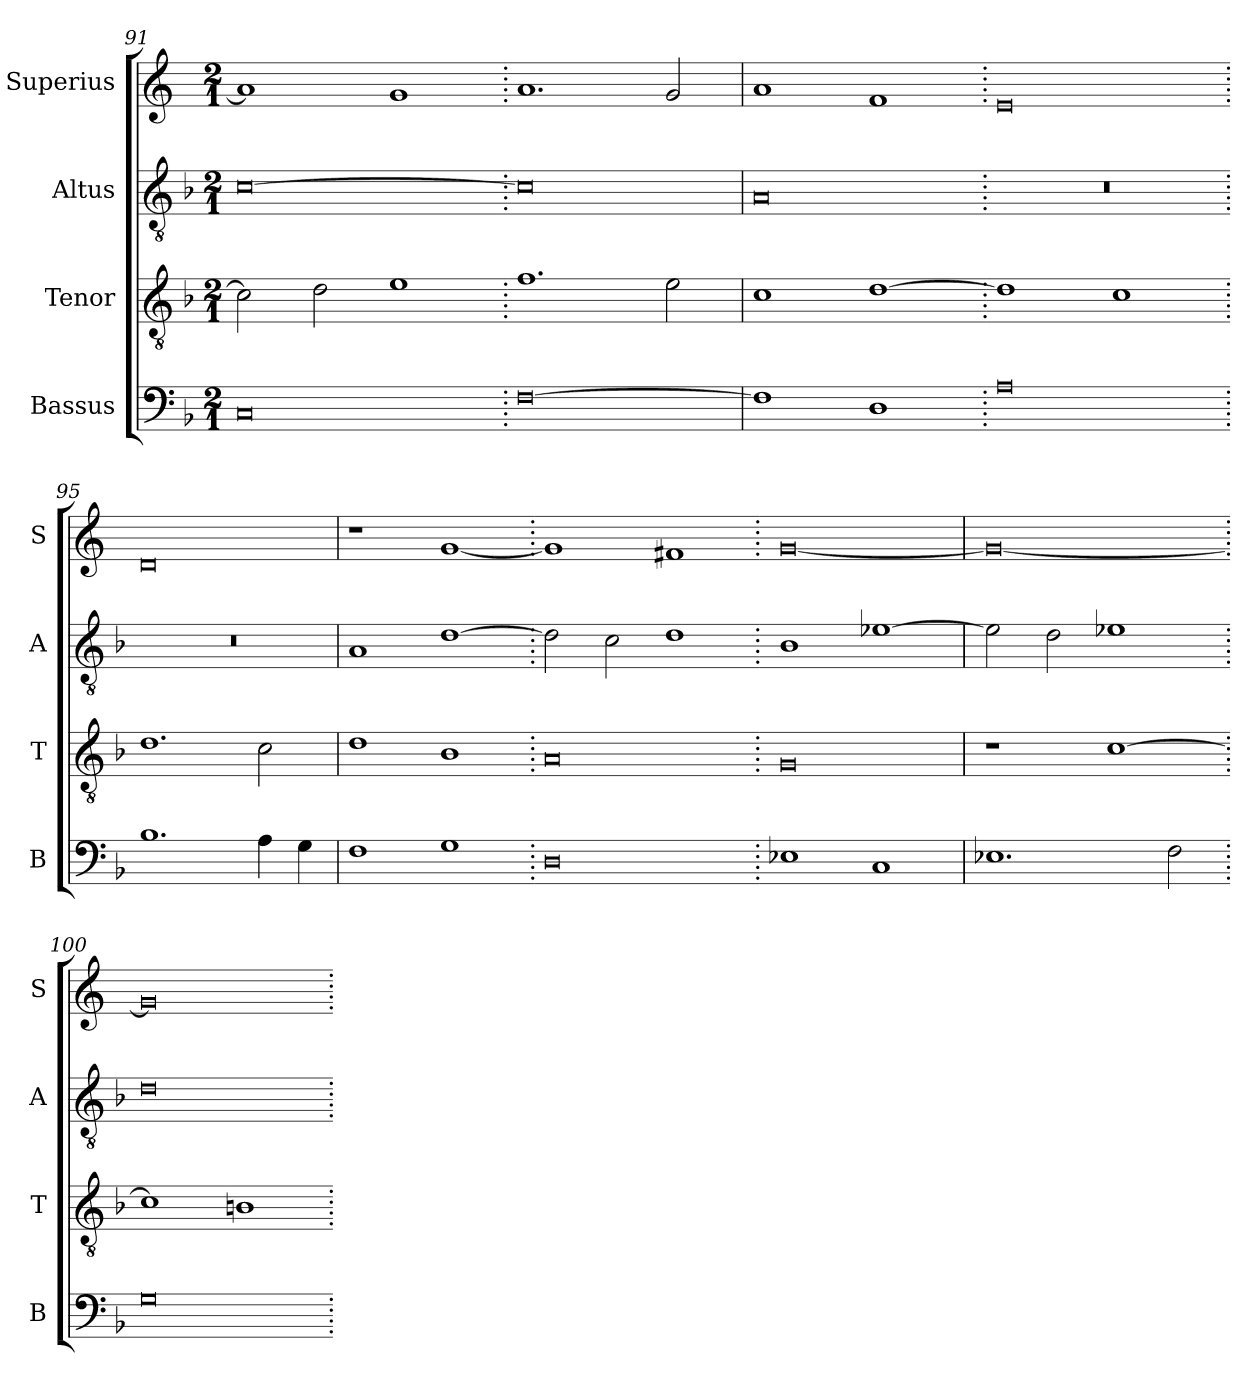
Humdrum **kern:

**kern	**kern	**kern	**kern
*part4	*part3	*part2	*part1
*staff4	*staff3	*staff2	*staff1
*I"Bassus	*I"Tenor	*I"Altus	*I"Superius
*I'B	*I'T	*I'A	*I'S
*clefF4	*clefGv2	*clefGv2	*clefG2
*k[b-]	*k[b-]	*k[b-]	*k[]
*M2/1	*M2/1	*M2/1	*M2/1
=91	=91	=91	=91
0C	2c\]	[0c	1a]
.	2d\	.	.
.	1e	.	1g
=92.	=92.	=92.	=92.
[0F	1.f	0c]	1.a
.	2e\	.	2g/
=93	=93	=93	=93
1F]	1c	0A	1a
1D	[1d	.	1f
=94.	=94.	=94.	=94.
0A	1d]	0r	0e
.	1c	.	.
=95.	=95.	=95.	=95.
1.B-	1.d	0r	0d
4A\	2c\	.	.
4G\	.	.	.
=96	=96	=96	=96
1F	1d	1A	1r
1G	1B-	[1d	[1g
=97.	=97.	=97.	=97.
0D	0A	2d\]	1g]
.	.	2c\	.
.	.	1d	1f#X
=98.	=98.	=98.	=98.
1E-X	0G	1B-	[0g
1C	.	[1e-X	.
=99	=99	=99	=99
1.E-X	1r	2e-\]	0g_
.	.	2d\	.
.	[1c	1e-X	.
2F\	.	.	.
=100.	=100.	=100.	=100.
0G	1c]	0d	0g]
.	1Bn	.	.
=.	=.	=.	=.
*-	*-	*-	*-
